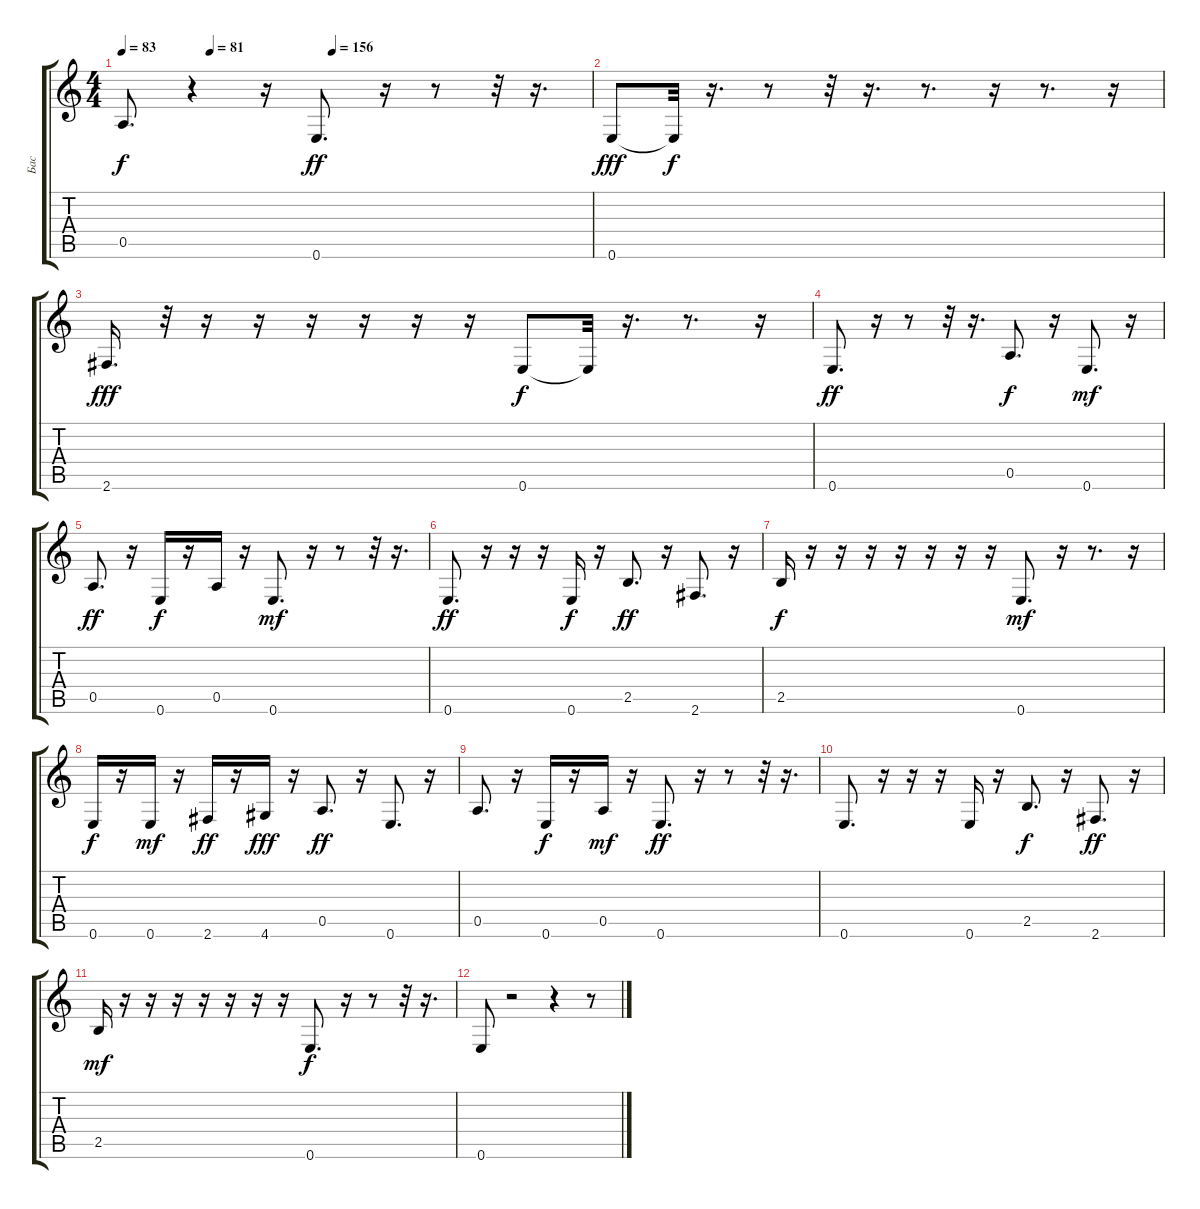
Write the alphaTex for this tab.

\track ("Бас" "Бас") {instrument electricbasspick}
\staff {score tabs}
\tuning (E4 B3 G3 D3 A2 E2) {hide}
\ts (4 4)
\tempo 83
\tempo (81 0.1875)
\tempo (156 0.4479166666666667)
\clef g2
\ks c
0.5{t}.8{d dy f} r.4 r.16 0.6.8{d dy ff} r.16 r.8 r.32 r.16{d} |
0.6.8{dy fff} 0.6{t}.32{dy f} r.16{d} r.8 r.32 r.16{d} r.8{d} r.16 r.8{d} r.16 |
2.6.16{d dy fff} r.32 r.16 r.16 r.16 r.16 r.16 r.16 0.6.8{dy f} 0.6{t}.32 r.16{d} r.8{d} r.16 |
0.6.8{d dy ff} r.16 r.8 r.32 r.16{d} 0.5.8{d dy f} r.16 0.6.8{d dy mf} r.16 |
0.5.8{d dy ff} r.16 0.6.16{dy f} r.16 0.5.16 r.16 0.6.8{d dy mf} r.16 r.8 r.32 r.16{d} |
0.6.8{d dy ff} r.16 r.16 r.16 0.6.16{dy f} r.16 2.5.8{d dy ff} r.16 2.6.8{d} r.16 |
2.5.16{dy f} r.16 r.16 r.16 r.16 r.16 r.16 r.16 0.6.8{d dy mf} r.16 r.8{d} r.16 |
0.6.16{dy f} r.16 0.6.16{dy mf} r.16 2.6.16{dy ff} r.16 4.6.16{dy fff} r.16 0.5.8{d dy ff} r.16 0.6.8{d} r.16 |
0.5.8{d} r.16 0.6.16{dy f} r.16 0.5.16{dy mf} r.16 0.6.8{d dy ff} r.16 r.8 r.32 r.16{d} |
0.6.8{d} r.16 r.16 r.16 0.6.16 r.16 2.5.8{d dy f} r.16 2.6.8{d dy ff} r.16 |
2.5.16{dy mf} r.16 r.16 r.16 r.16 r.16 r.16 r.16 0.6.8{d dy f} r.16 r.8 r.32 r.16{d} |
0.6.8 r.2 r.4 r.8
